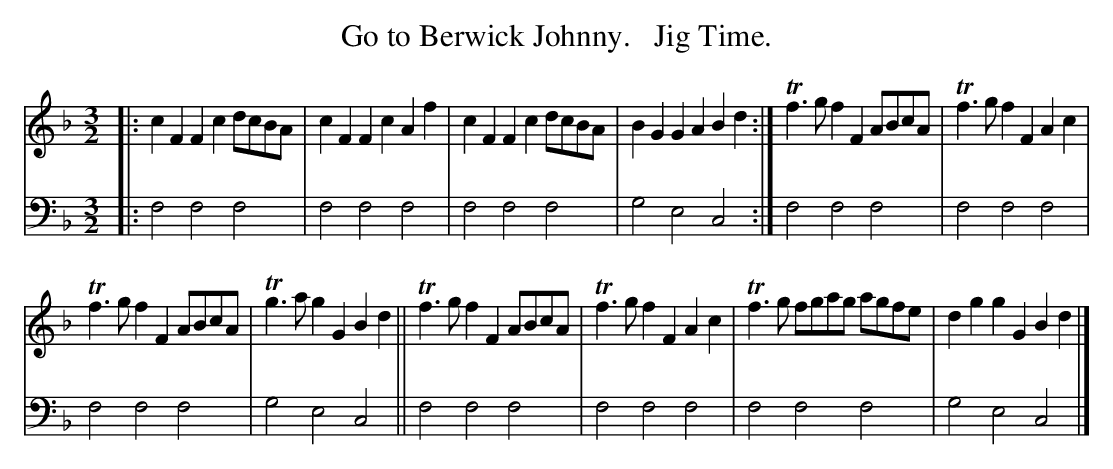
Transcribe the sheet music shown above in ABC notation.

X:1
T: Go to Berwick Johnny.   Jig Time.
M: 3/2	% unusual "jig" time
L: 1/8
K: F
V: 1 staves=2
|:\
c2F2 F2c2 dcBA | c2F2 F2c2 A2f2 |  c2F2 F2c2 dcBA | B2G2 G2A2 B2d2 :| Tf3g f2F2 ABcA | Tf3g f2F2 A2c2 |
Tf3g f2F2 ABcA | Tg3a g2G2 B2d2 || Tf3g f2F2 ABcA | Tf3g f2F2 A2c2  | Tf3g fgag agfe | d2g2 g2G2 B2d2 |]
V: 2 clef=bass middle=d
|:\
f4 f4 f4 | f4 f4 f4 |  f4 f4 f4 | g4 e4 c4 :| f4 f4 f4 | f4 f4 f4 |
f4 f4 f4 | g4 e4 c4 || f4 f4 f4 | f4 f4 f4  | f4 f4 f4 | g4 e4 c4 |]
